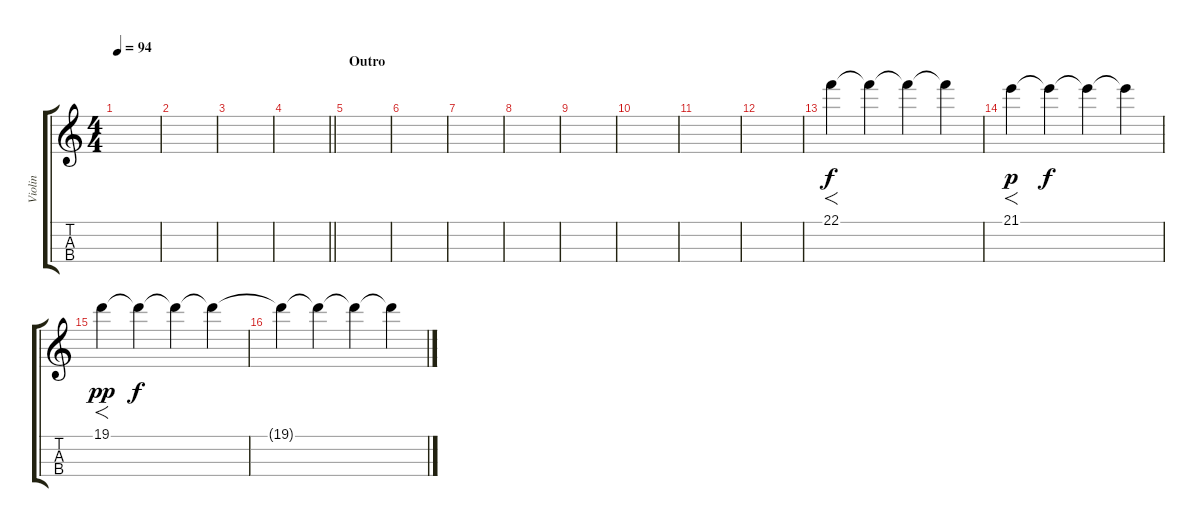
\track ("Violin" "Violin") {instrument violin}
\staff {score tabs}
\tuning (G4 D4 A3 E3) {hide}
\ts (4 4)
\tempo 94
\clef g2
\ks c
|
|
|
\barLineRight lightlight
|
\section ("" "Outro")
|
|
|
|
|
|
|
|
22.1.4{f} 22.1{t}.4{dy f} 22.1{t}.4 22.1{t}.4 |
21.1.4{f dy p} 21.1{t}.4{dy f} 21.1{t}.4 21.1{t}.4 |
19.1.4{f dy pp} 19.1{t}.4{dy f} 19.1{t}.4 19.1{t}.4 |
19.1{t}.4 19.1{t}.4{volume 4} 19.1{t}.4 19.1{t}.4
